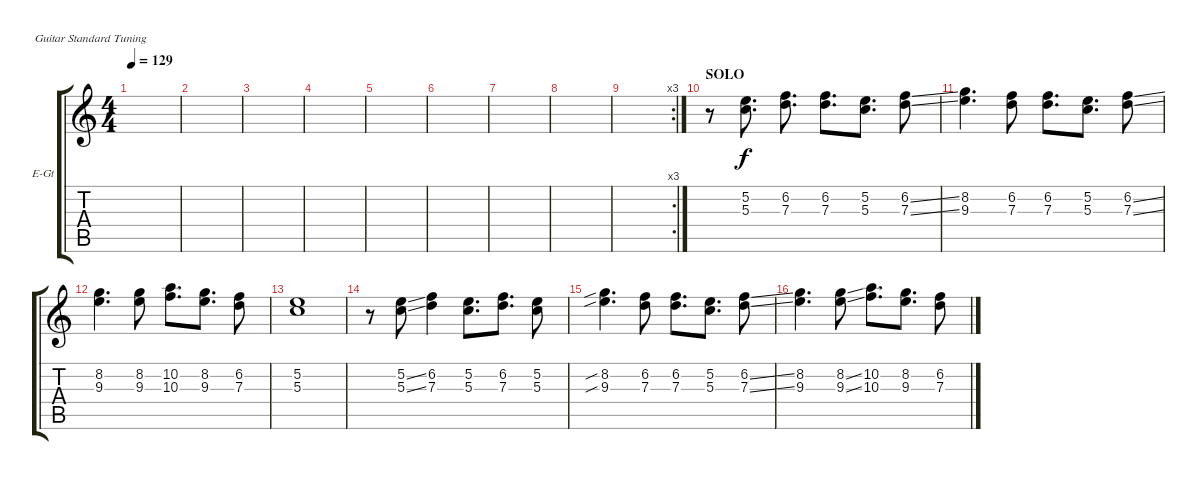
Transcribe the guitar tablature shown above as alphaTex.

\defaultSystemsLayout 4
\bracketExtendMode groupsimilarinstruments
\firstSystemTrackNameOrientation horizontal
\otherSystemsTrackNameOrientation horizontal
\track ("Electric Guitar" "E-Gt") {instrument electricguitarclean}
\staff {score tabs}
\tuning (E4 B3 G3 D3 A2 E2)
\ts (4 4)
\tempo 129
\clef g2
\scale
0.333333
\ks c
|
\scale
0.333333 |
\scale
0.333333 |
\scale
0.333333 |
\scale
0.333333 |
\scale
0.333333 |
\scale
0.333333 |
\scale
0.322751 |
\rc 3
\scale
0.354497 |
\section ("" "SOLO")
\scale
0.322751 r.8 (5.2 5.3).8{d} (6.2 7.3).8{d} (6.2 7.3).8{d} (5.2 5.3).8{d} (6.2{ss} 7.3{ss}).8 |
\scale
0.333333 (8.2 9.3).4{d} (6.2 7.3).8 (6.2 7.3).8{d} (5.2 5.3).8{d} (6.2{ss} 7.3{ss}).8 |
\scale
0.333333 (8.2 9.3).4{d} (8.2 9.3).8 (10.2 10.3).8{d} (8.2 9.3).8{d} (6.2 7.3).8 |
\scale
0.333333 (5.2 5.3).1 |
\scale
0.333333 r.8 (5.2{ss} 5.3{ss}).8 (6.2 7.3).4 (5.2 5.3).8{d} (6.2 7.3).8{d} (5.2 5.3).8 |
\scale
0.333333 (8.2{sib} 9.3{sib}).4{d} (6.2 7.3).8 (6.2 7.3).8{d} (5.2 5.3).8{d} (6.2{ss} 7.3{ss}).8 |
\scale
0.333333 (8.2 9.3).4{d} (8.2{ss} 9.3{ss}).8 (10.2 10.3).8{d} (8.2 9.3).8{d} (6.2 7.3).8
